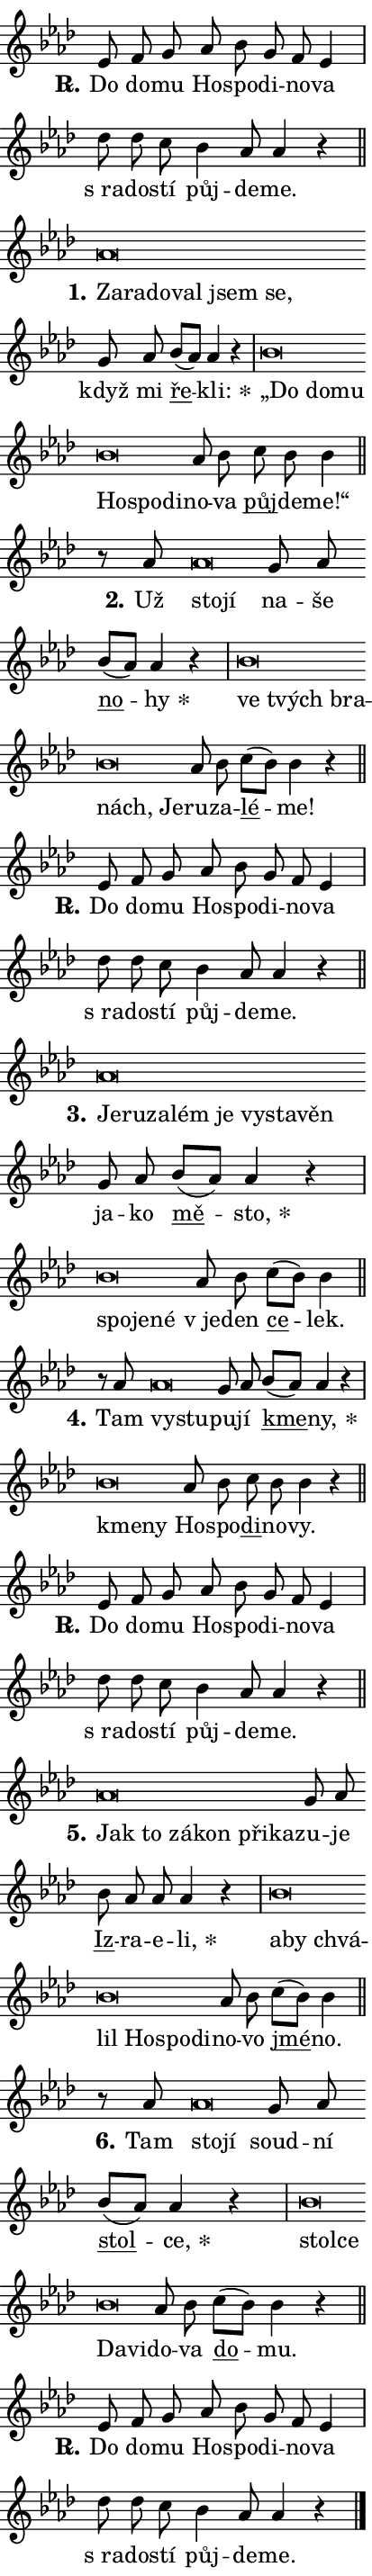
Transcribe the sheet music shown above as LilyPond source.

\version "2.24.0"
\header { tagline = "" }
\paper {
  indent = 0\cm
  top-margin = 0\cm
  right-margin = 0.13\cm % to fit lyric hyphens
  bottom-margin = 0\cm
  left-margin = 0\cm
  paper-width = 7\cm
  page-breaking = #ly:one-page-breaking
  system-system-spacing.basic-distance = #11
  score-system-spacing.basic-distance = #11
  ragged-last = ##f
}


%% Author: Thomas Morley
%% https://lists.gnu.org/archive/html/lilypond-user/2020-05/msg00002.html
#(define (line-position grob)
"Returns position of @var[grob} in current system:
   @code{'start}, if at first time-step
   @code{'end}, if at last time-step
   @code{'middle} otherwise
"
  (let* ((col (ly:item-get-column grob))
         (ln (ly:grob-object col 'left-neighbor))
         (rn (ly:grob-object col 'right-neighbor))
         (col-to-check-left (if (ly:grob? ln) ln col))
         (col-to-check-right (if (ly:grob? rn) rn col))
         (break-dir-left
           (and
             (ly:grob-property col-to-check-left 'non-musical #f)
             (ly:item-break-dir col-to-check-left)))
         (break-dir-right
           (and
             (ly:grob-property col-to-check-right 'non-musical #f)
             (ly:item-break-dir col-to-check-right))))
        (cond ((eqv? 1 break-dir-left) 'start)
              ((eqv? -1 break-dir-right) 'end)
              (else 'middle))))

#(define (tranparent-at-line-position vctor)
  (lambda (grob)
  "Relying on @code{line-position} select the relevant enry from @var{vctor}.
Used to determine transparency,"
    (case (line-position grob)
      ((end) (not (vector-ref vctor 0)))
      ((middle) (not (vector-ref vctor 1)))
      ((start) (not (vector-ref vctor 2))))))

noteHeadBreakVisibility =
#(define-music-function (break-visibility)(vector?)
"Makes @code{NoteHead}s transparent relying on @var{break-visibility}"
#{
  \override NoteHead.transparent =
    #(tranparent-at-line-position break-visibility)
#})

#(define delete-ledgers-for-transparent-note-heads
  (lambda (grob)
    "Reads whether a @code{NoteHead} is transparent.
If so this @code{NoteHead} is removed from @code{'note-heads} from
@var{grob}, which is supposed to be @code{LedgerLineSpanner}.
As a result ledgers are not printed for this @code{NoteHead}"
    (let* ((nhds-array (ly:grob-object grob 'note-heads))
           (nhds-list
             (if (ly:grob-array? nhds-array)
                 (ly:grob-array->list nhds-array)
                 '()))
           ;; Relies on the transparent-property being done before
           ;; Staff.LedgerLineSpanner.after-line-breaking is executed.
           ;; This is fragile ...
           (to-keep
             (remove
               (lambda (nhd)
                 (ly:grob-property nhd 'transparent #f))
               nhds-list)))
      ;; TODO find a better method to iterate over grob-arrays, similiar
      ;; to filter/remove etc for lists
      ;; For now rebuilt from scratch
      (set! (ly:grob-object grob 'note-heads)  '())
      (for-each
        (lambda (nhd)
          (ly:pointer-group-interface::add-grob grob 'note-heads nhd))
        to-keep))))

squashNotes = {
  \override NoteHead.X-extent = #'(-0.2 . 0.2)
  \override NoteHead.Y-extent = #'(-0.75 . 0)
  \override NoteHead.stencil =
    #(lambda (grob)
       (let ((pos (ly:grob-property grob 'staff-position)))
         (begin
           (if (< pos -7) (display "ERROR: Lower brevis then expected\n") (display "OK: Expected brevis position\n"))
           (if (<= pos -6) ly:text-interface::print ly:note-head::print))))
}
unSquashNotes = {
  \revert NoteHead.X-extent
  \revert NoteHead.Y-extent
  \revert NoteHead.stencil
}

hideNotes = \noteHeadBreakVisibility #begin-of-line-visible
unHideNotes = \noteHeadBreakVisibility #all-visible

% work-around for resetting accidentals
% https://lilypond.org/doc/v2.23/Documentation/notation/displaying-rhythms#unmetered-music
cadenzaMeasure = {
  \cadenzaOff
  \partial 1024 s1024
  \cadenzaOn
}

#(define-markup-command (accent layout props text) (markup?)
  "Underline accented syllable"
  (interpret-markup layout props
    #{\markup \override #'(offset . 4.3) \underline { #text }#}))

responsum = \markup \concat {
  "R" \hspace #-1.05 \path #0.1 #'((moveto 0 0.07) (lineto 0.9 0.8)) \hspace #0.05 "."
}

spaceSize = #0.6828661417322834 % exact space size for TeX Gyre Schola

\layout {
  \context {
    \Staff
    \remove "Time_signature_engraver"
    \override LedgerLineSpanner.after-line-breaking = #delete-ledgers-for-transparent-note-heads
  }
  \context {
    \Lyrics {
      \override LyricSpace.minimum-distance = \spaceSize
      \override LyricText.font-name = #"TeX Gyre Schola"
      \override LyricText.font-size = 1
      \override StanzaNumber.font-name = #"TeX Gyre Schola Bold"
      \override StanzaNumber.font-size = 1
    }
  }
  \context {
    \Score 
    \override NoteHead.text =
      #(lambda (grob) 
        (let ((pos (ly:grob-property grob 'staff-position)))
          #{\markup {
            \combine
              \halign #-0.55 \raise #(if (= pos -6) 0 0.5) \override #'(thickness . 2) \draw-line #'(3.2 . 0)
              \musicglyph "noteheads.sM1"
          }#}))
  }
}

% magnetic-lyrics.ily
%
%   written by
%     Jean Abou Samra <jean@abou-samra.fr>
%     Werner Lemberg <wl@gnu.org>
%
%   adapted by
%     Jiri Hon <jiri.hon@gmail.com>
%
% Version 2022-Apr-15

% https://www.mail-archive.com/lilypond-user@gnu.org/msg149350.html

#(define (Left_hyphen_pointer_engraver context)
   "Collect syllable-hyphen-syllable occurrences in lyrics and store
them in properties.  This engraver only looks to the left.  For
example, if the lyrics input is @code{foo -- bar}, it does the
following.

@itemize @bullet
@item
Set the @code{text} property of the @code{LyricHyphen} grob between
@q{foo} and @q{bar} to @code{foo}.

@item
Set the @code{left-hyphen} property of the @code{LyricText} grob with
text @q{foo} to the @code{LyricHyphen} grob between @q{foo} and
@q{bar}.
@end itemize

Use this auxiliary engraver in combination with the
@code{lyric-@/text::@/apply-@/magnetic-@/offset!} hook."
   (let ((hyphen #f)
         (text #f))
     (make-engraver
      (acknowledgers
       ((lyric-syllable-interface engraver grob source-engraver)
        (set! text grob)))
      (end-acknowledgers
       ((lyric-hyphen-interface engraver grob source-engraver)
        ;(when (not (grob::has-interface grob 'lyric-space-interface))
          (set! hyphen grob)));)
      ((stop-translation-timestep engraver)
       (when (and text hyphen)
         (ly:grob-set-object! text 'left-hyphen hyphen))
       (set! text #f)
       (set! hyphen #f)))))

#(define (lyric-text::apply-magnetic-offset! grob)
   "If the space between two syllables is less than the value in
property @code{LyricText@/.details@/.squash-threshold}, move the right
syllable to the left so that it gets concatenated with the left
syllable.

Use this function as a hook for
@code{LyricText@/.after-@/line-@/breaking} if the
@code{Left_@/hyphen_@/pointer_@/engraver} is active."
   (let ((hyphen (ly:grob-object grob 'left-hyphen #f)))
     (when hyphen
       (let ((left-text (ly:spanner-bound hyphen LEFT)))
         (when (grob::has-interface left-text 'lyric-syllable-interface)
           (let* ((common (ly:grob-common-refpoint grob left-text X))
                  (this-x-ext (ly:grob-extent grob common X))
                  (left-x-ext
                   (begin
                     ;; Trigger magnetism for left-text.
                     (ly:grob-property left-text 'after-line-breaking)
                     (ly:grob-extent left-text common X)))
                  ;; `delta` is the gap width between two syllables.
                  (delta (- (interval-start this-x-ext)
                            (interval-end left-x-ext)))
                  (details (ly:grob-property grob 'details))
                  (threshold (assoc-get 'squash-threshold details 0.2)))
             (when (< delta threshold)
               (let* (;; We have to manipulate the input text so that
                      ;; ligatures crossing syllable boundaries are not
                      ;; disabled.  For languages based on the Latin
                      ;; script this is essentially a beautification.
                      ;; However, for non-Western scripts it can be a
                      ;; necessity.
                      (lt (ly:grob-property left-text 'text))
                      (rt (ly:grob-property grob 'text))
                      (is-space (grob::has-interface hyphen 'lyric-space-interface))
                      (space (if is-space " " ""))
                      (extra-delta (if is-space spaceSize 0))
                      ;; Append new syllable.
                      (ltrt-space (if (and (string? lt) (string? rt))
                                (string-append lt space rt)
                                (make-concat-markup (list lt space rt))))
                      ;; Right-align `ltrt` to the right side.
                      (ltrt-space-markup (grob-interpret-markup
                               grob
                               (make-translate-markup
                                (cons (interval-length this-x-ext) 0)
                                (make-right-align-markup ltrt-space)))))
                 (begin
                   ;; Don't print `left-text`.
                   (ly:grob-set-property! left-text 'stencil #f)
                   ;; Set text and stencil (which holds all collected
                   ;; syllables so far) and shift it to the left.
                   (ly:grob-set-property! grob 'text ltrt-space)
                   (ly:grob-set-property! grob 'stencil ltrt-space-markup)
                   (ly:grob-translate-axis! grob (- (- delta extra-delta)) X))))))))))


#(define (lyric-hyphen::displace-bounds-first grob)
   ;; Make very sure this callback isn't triggered too early.
   (let ((left (ly:spanner-bound grob LEFT))
         (right (ly:spanner-bound grob RIGHT)))
     (ly:grob-property left 'after-line-breaking)
     (ly:grob-property right 'after-line-breaking)
     (ly:lyric-hyphen::print grob)))

squashThreshold = #0.4

\layout {
  \context {
    \Lyrics
    \consists #Left_hyphen_pointer_engraver
    \override LyricText.after-line-breaking =
      #lyric-text::apply-magnetic-offset!
    \override LyricHyphen.stencil = #lyric-hyphen::displace-bounds-first
    \override LyricText.details.squash-threshold = \squashThreshold
    \override LyricHyphen.minimum-distance = 0
    \override LyricHyphen.minimum-length = \squashThreshold
  }
}

squashText = \override LyricText.details.squash-threshold = 9999
unSquashText = \override LyricText.details.squash-threshold = \squashThreshold

leftText = \override LyricText.self-alignment-X = #LEFT
unLeftText = \revert LyricText.self-alignment-X

starOffset = #(lambda (grob) 
                (let ((x_offset (ly:self-alignment-interface::aligned-on-x-parent grob)))
                  (if (= x_offset 0) 0 (+ x_offset 1.2))))

star = #(define-music-function (syllable)(string?)
"Append star separator at the end of a syllable"
#{
  \once \override LyricText.X-offset = #starOffset
  \lyricmode { \markup {
    #syllable
    \override #'((font-name . "TeX Gyre Schola Bold")) \hspace #0.2 \lower #0.65 \larger "*"
  } }
#})

starAccent = #(define-music-function (syllable)(string?)
"Append star separator at the end of a syllable and make accent"
#{
  \once \override LyricText.X-offset = #starOffset
  \lyricmode { \markup {
    \accent #syllable
    \override #'((font-name . "TeX Gyre Schola Bold")) \hspace #0.2 \lower #0.65 \larger "*"
  } }
#})

breath = #(define-music-function (syllable)(string?)
"Append breathing indicator at the end of a syllable"
#{
  \lyricmode { \markup { #syllable "+" } }
#})

optionalBreath = #(define-music-function (syllable)(string?)
"Append optional breathing indicator at the end of a syllable"
#{
  \lyricmode { \markup { #syllable "(+)" } }
#})


\score {
    <<
        \new Voice = "melody" { \cadenzaOn \key as \major \relative { es'8 f g as bes g f es4 \cadenzaMeasure \bar "|" des'8 des c \bar "" bes4 as8 as4 r \cadenzaMeasure \bar "||" \break } }
        \new Lyrics \lyricsto "melody" { \lyricmode { \set stanza = \responsum
Do do -- mu Ho -- spo -- di -- no -- va "s ra" -- do -- stí půj -- de -- me. } }
    >>
    \layout {}
}

\score {
    <<
        \new Voice = "melody" { \cadenzaOn \key as \major \relative { \squashNotes as'\breve*1/16 \hideNotes \breve*1/16 \bar "" \breve*1/16 \bar "" \breve*1/16 \bar "" \breve*1/16 \breve*1/16 \bar "" \unHideNotes \unSquashNotes g8 as \bar "" bes[( as)] as4 r \cadenzaMeasure \bar "|" \squashNotes bes\breve*1/16 \hideNotes \breve*1/16 \bar "" \breve*1/16 \bar "" \breve*1/16 \bar "" \breve*1/16 \breve*1/16 \bar "" \unHideNotes \unSquashNotes as8 bes \bar "" c bes bes4 \cadenzaMeasure \bar "||" \break } }
        \new Lyrics \lyricsto "melody" { \lyricmode { \set stanza = "1."
\leftText Za -- \squashText ra -- do -- val jsem se, \unLeftText \unSquashText když mi \markup \accent ře -- \star kli: \leftText „Do \squashText do -- mu Ho -- spo -- di -- \unLeftText \unSquashText no -- va \markup \accent půj -- de -- me!“ } }
    >>
    \layout {}
}

\score {
    <<
        \new Voice = "melody" { \cadenzaOn \key as \major \relative { r8 as'8 \squashNotes as\breve*1/16 \hideNotes \breve*1/16 \bar "" \unHideNotes \unSquashNotes g8 as \bar "" bes[( as)] as4 r \cadenzaMeasure \bar "|" \squashNotes bes\breve*1/16 \hideNotes \breve*1/16 \bar "" \breve*1/16 \bar "" \breve*1/16 \breve*1/16 \bar "" \unHideNotes \unSquashNotes as8 bes \bar "" c[( bes)] bes4 r \cadenzaMeasure \bar "||" \break } }
        \new Lyrics \lyricsto "melody" { \lyricmode { \set stanza = "2."
Už \leftText sto -- \squashText jí \unLeftText \unSquashText na -- še \markup \accent no -- \star hy \leftText ve \squashText tvých bra -- nách, Je -- \unLeftText \unSquashText ru -- za -- \markup \accent lé -- me! } }
    >>
    \layout {}
}

\score {
    <<
        \new Voice = "melody" { \cadenzaOn \key as \major \relative { es'8 f g as bes g f es4 \cadenzaMeasure \bar "|" des'8 des c \bar "" bes4 as8 as4 r \cadenzaMeasure \bar "||" \break } }
        \new Lyrics \lyricsto "melody" { \lyricmode { \set stanza = \responsum
Do do -- mu Ho -- spo -- di -- no -- va "s ra" -- do -- stí půj -- de -- me. } }
    >>
    \layout {}
}

\score {
    <<
        \new Voice = "melody" { \cadenzaOn \key as \major \relative { \squashNotes as'\breve*1/16 \hideNotes \breve*1/16 \bar "" \breve*1/16 \bar "" \breve*1/16 \bar "" \breve*1/16 \bar "" \breve*1/16 \bar "" \breve*1/16 \breve*1/16 \bar "" \unHideNotes \unSquashNotes g8 as \bar "" bes[( as)] as4 r \cadenzaMeasure \bar "|" \squashNotes bes\breve*1/16 \hideNotes \breve*1/16 \breve*1/16 \bar "" \unHideNotes \unSquashNotes as8 bes \bar "" c[( bes)] bes4 \cadenzaMeasure \bar "||" \break } }
        \new Lyrics \lyricsto "melody" { \lyricmode { \set stanza = "3."
\leftText Je -- \squashText ru -- za -- lém je vy -- sta -- věn \unLeftText \unSquashText ja -- ko \markup \accent mě -- \star sto, \leftText spo -- \squashText je -- né \unLeftText \unSquashText "v je" -- den \markup \accent ce -- lek. } }
    >>
    \layout {}
}

\score {
    <<
        \new Voice = "melody" { \cadenzaOn \key as \major \relative { r8 as'8 \squashNotes as\breve*1/16 \hideNotes \breve*1/16 \bar "" \unHideNotes \unSquashNotes g8 as \bar "" bes[( as)] as4 r \cadenzaMeasure \bar "|" \squashNotes bes\breve*1/16 \hideNotes \breve*1/16 \bar "" \unHideNotes \unSquashNotes as8 bes \bar "" c bes bes4 r \cadenzaMeasure \bar "||" \break } }
        \new Lyrics \lyricsto "melody" { \lyricmode { \set stanza = "4."
Tam \leftText vy -- \squashText stu -- \unLeftText \unSquashText pu -- jí \markup \accent kme -- \star ny, \leftText kme -- \squashText ny \unLeftText \unSquashText Ho -- spo -- \markup \accent di -- no -- vy. } }
    >>
    \layout {}
}

\score {
    <<
        \new Voice = "melody" { \cadenzaOn \key as \major \relative { es'8 f g as bes g f es4 \cadenzaMeasure \bar "|" des'8 des c \bar "" bes4 as8 as4 r \cadenzaMeasure \bar "||" \break } }
        \new Lyrics \lyricsto "melody" { \lyricmode { \set stanza = \responsum
Do do -- mu Ho -- spo -- di -- no -- va "s ra" -- do -- stí půj -- de -- me. } }
    >>
    \layout {}
}

\score {
    <<
        \new Voice = "melody" { \cadenzaOn \key as \major \relative { \squashNotes as'\breve*1/16 \hideNotes \breve*1/16 \bar "" \breve*1/16 \bar "" \breve*1/16 \bar "" \breve*1/16 \breve*1/16 \bar "" \unHideNotes \unSquashNotes g8 as \bar "" bes as as as4 r \cadenzaMeasure \bar "|" \squashNotes bes\breve*1/16 \hideNotes \breve*1/16 \bar "" \breve*1/16 \bar "" \breve*1/16 \bar "" \breve*1/16 \bar "" \breve*1/16 \breve*1/16 \bar "" \unHideNotes \unSquashNotes as8 bes \bar "" c[( bes)] bes4 \cadenzaMeasure \bar "||" \break } }
        \new Lyrics \lyricsto "melody" { \lyricmode { \set stanza = "5."
\leftText Jak \squashText to zá -- kon při -- ka -- \unLeftText \unSquashText zu -- je \markup \accent Iz -- ra -- e -- \star li, \leftText a -- \squashText by chvá -- lil Ho -- spo -- di -- \unLeftText \unSquashText no -- vo \markup \accent jmé -- no. } }
    >>
    \layout {}
}

\score {
    <<
        \new Voice = "melody" { \cadenzaOn \key as \major \relative { r8 as'8 \squashNotes as\breve*1/16 \hideNotes \breve*1/16 \bar "" \unHideNotes \unSquashNotes g8 as \bar "" bes[( as)] as4 r \cadenzaMeasure \bar "|" \squashNotes bes\breve*1/16 \hideNotes \breve*1/16 \bar "" \breve*1/16 \breve*1/16 \bar "" \unHideNotes \unSquashNotes as8 bes \bar "" c[( bes)] bes4 r \cadenzaMeasure \bar "||" \break } }
        \new Lyrics \lyricsto "melody" { \lyricmode { \set stanza = "6."
Tam \leftText sto -- \squashText jí \unLeftText \unSquashText soud -- ní \markup \accent stol -- \star ce, \leftText stol -- \squashText ce Da -- vi -- \unLeftText \unSquashText do -- va \markup \accent do -- mu. } }
    >>
    \layout {}
}

\score {
    <<
        \new Voice = "melody" { \cadenzaOn \key as \major \relative { es'8 f g as bes g f es4 \cadenzaMeasure \bar "|" des'8 des c \bar "" bes4 as8 as4 r \cadenzaMeasure \bar "||" \break } \bar "|." }
        \new Lyrics \lyricsto "melody" { \lyricmode { \set stanza = \responsum
Do do -- mu Ho -- spo -- di -- no -- va "s ra" -- do -- stí půj -- de -- me. } }
    >>
    \layout {}
}
